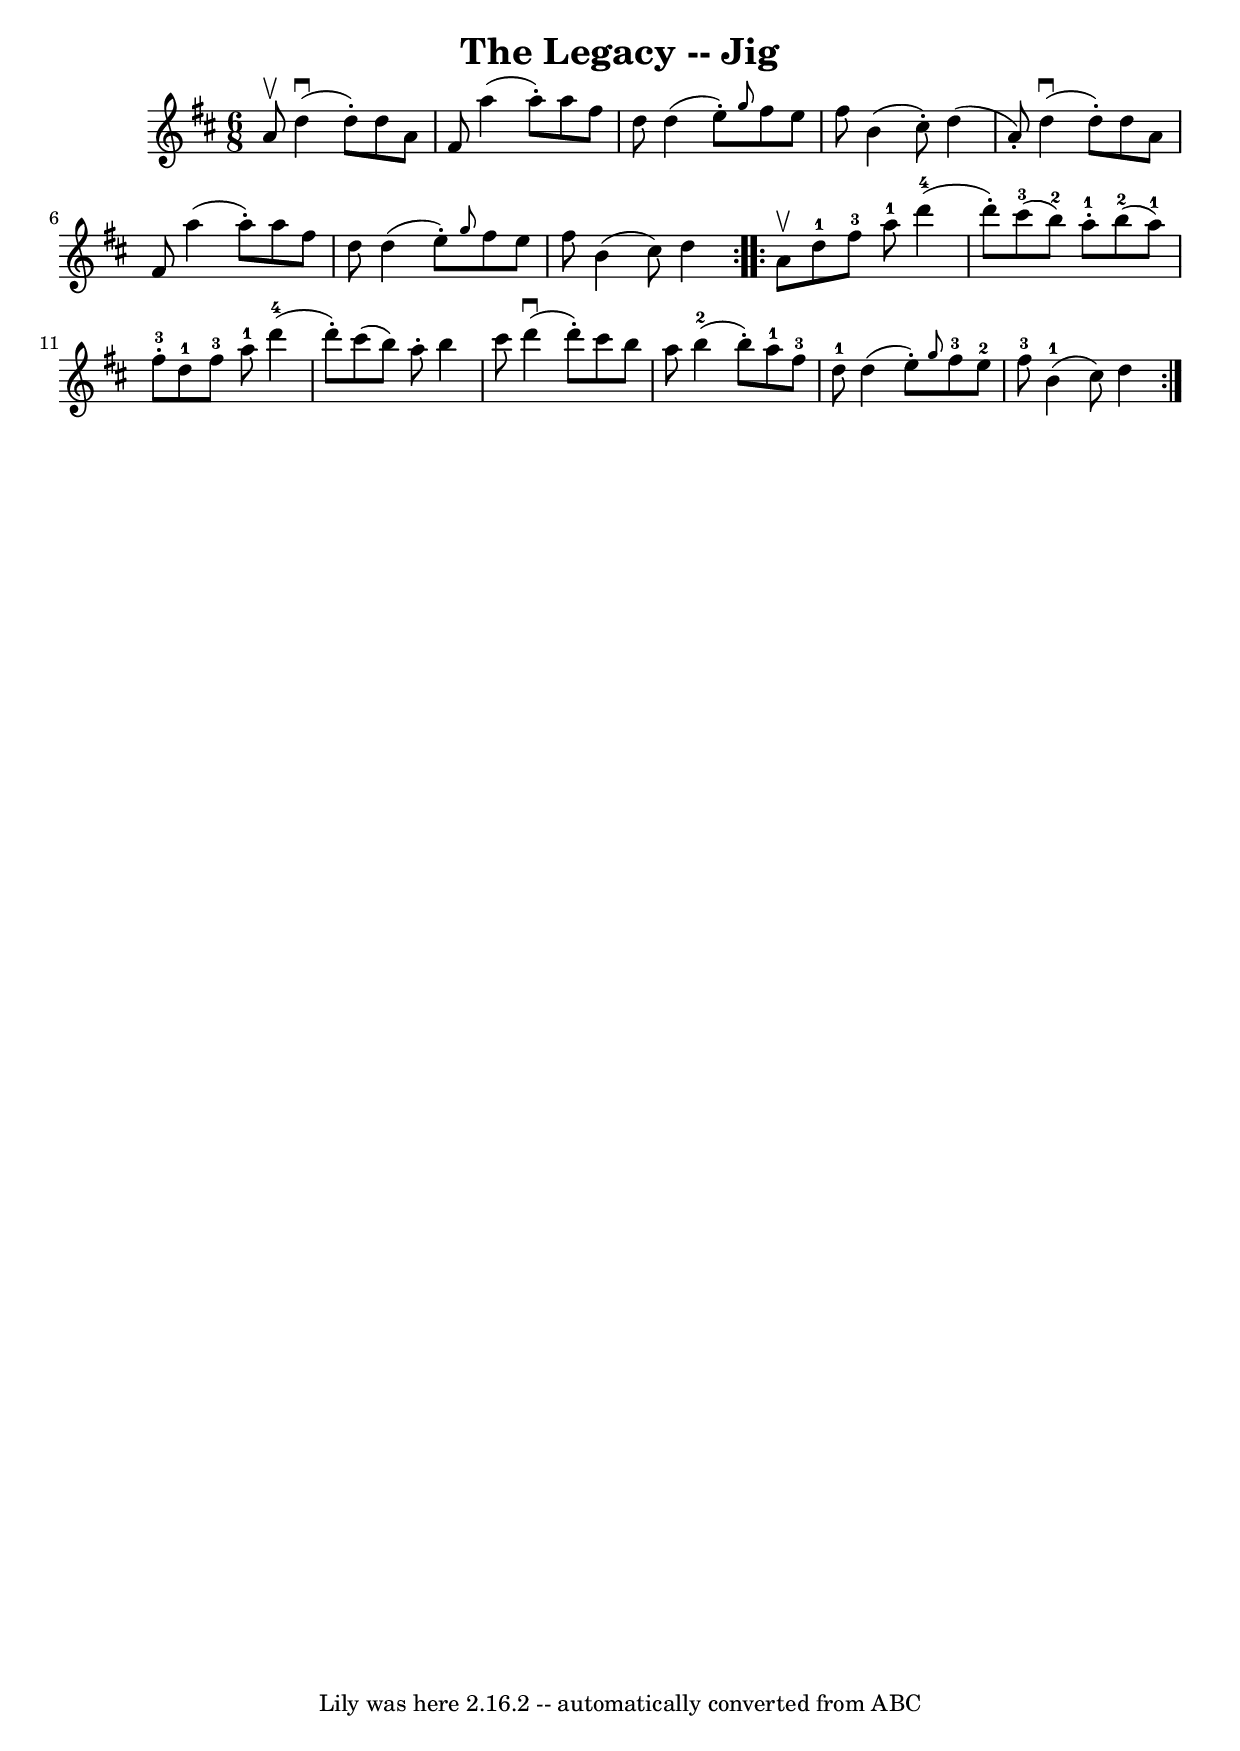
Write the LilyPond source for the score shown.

\version "2.7.40"
\include "Mammoth.ily"
\header {
	%% book = "Ryan's Mammoth Collection."
	crossRefNumber = "1"
	footnotes = ""
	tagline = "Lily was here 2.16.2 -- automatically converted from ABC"
	title = "The Legacy -- Jig"
}
voicedefault =  {


\repeat volta 2 {
\time 6/8 \key d \major a'8^\upbow |
 d''4^\downbow(d''8 -.)   
d''8 a'8 fis'8  |
 a''4 (a''8 -.) a''8 fis''8 d''8  
|
 d''4 (e''8 -.) \grace { g''8  } fis''8 e''8 fis''8  
|
 b'4 (cis''8 -.) d''4 (a'8 -.) |
 d''4 
^\downbow(d''8 -.) d''8 a'8 fis'8  |
 a''4 (a''8 -.)  
 a''8 fis''8 d''8  |
 d''4 (e''8 -.) \grace { g''8  }   
fis''8 e''8 fis''8  |
 b'4 (cis''8) d''4  
} \repeat volta 2 { a'8^\upbow |
 d''8-1 fis''8-3 a''8 
-1 d'''4-4(d'''8 -.) |
 cis'''8-3(b''8-2)   
a''8-1-. b''8-2(a''8-1) fis''8-3-. |
 d''8 
-1 fis''8-3 a''8-1 d'''4-4(d'''8 -.) |
 cis'''8 
(b''8) a''8 -. b''4 cis'''8  |
 d'''4^\downbow(d'''8 
-.) cis'''8 b''8 a''8  |
 b''4-2(b''8 -.) a''8 
-1 fis''8-3 d''8-1 |
 d''4 (e''8 -.) \grace { g''8  
} fis''8-3 e''8-2 fis''8-3 |
 b'4-1(cis''8)   
d''4  }   
}

\score{
    <<

	\context Staff="default"
	{
	    \voicedefault 
	}

    >>
	\layout {
	}
	\midi {}
}
